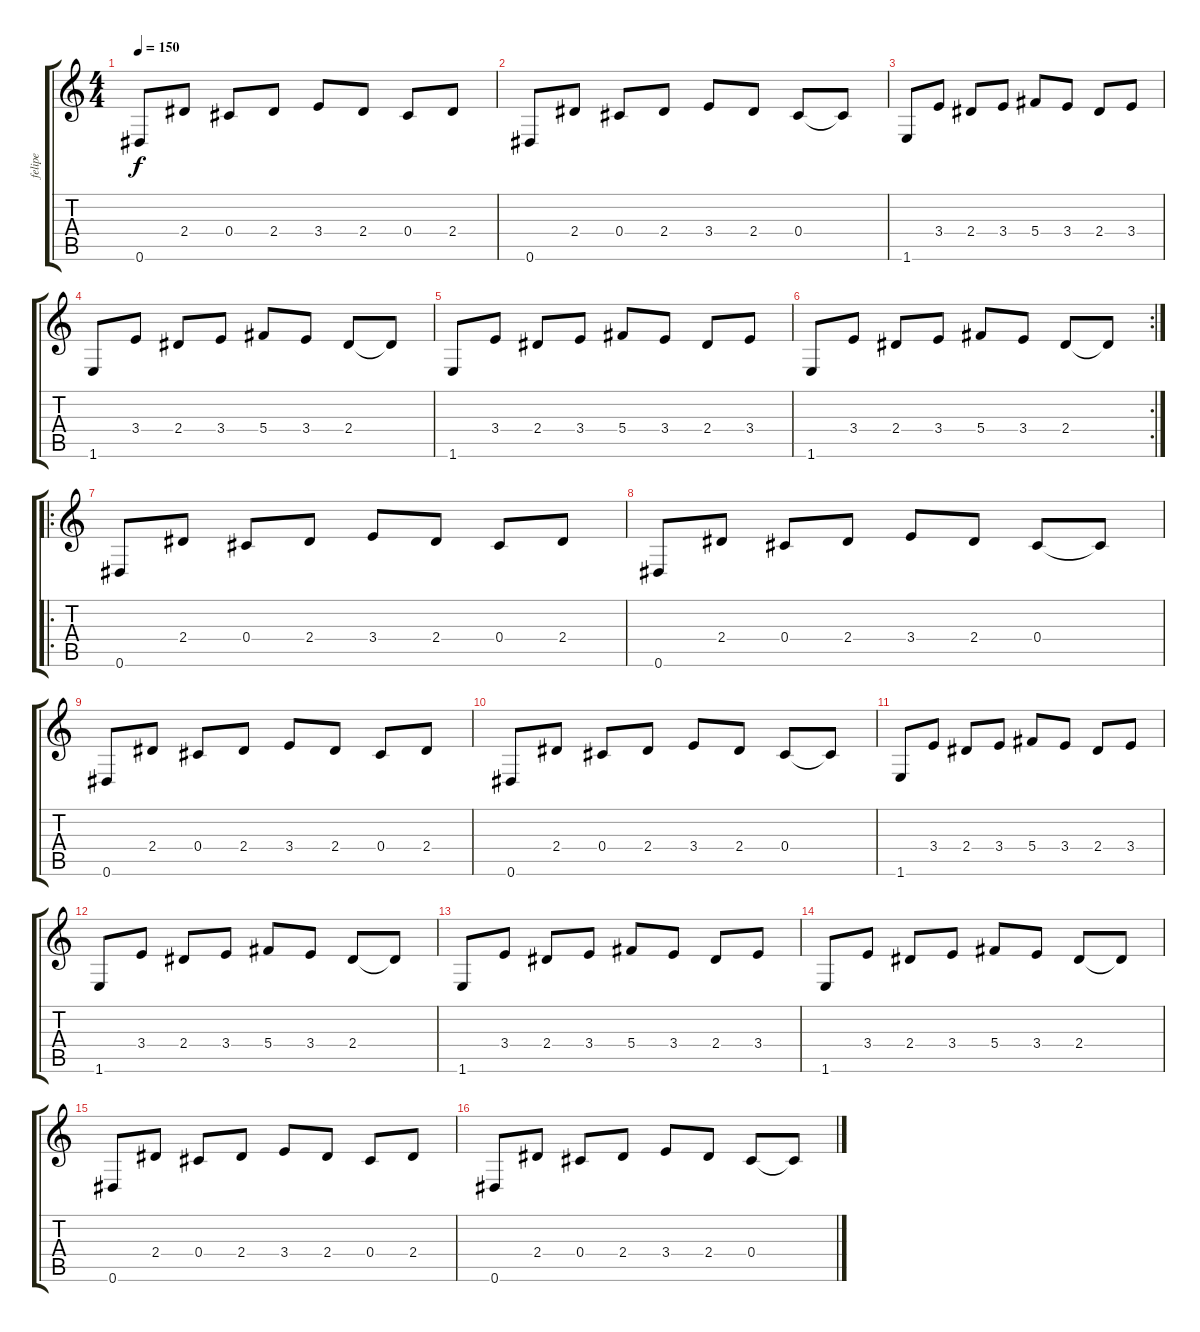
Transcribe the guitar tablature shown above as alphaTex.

\track ("felipe" "felipe") {instrument distortionguitar}
\staff {score tabs}
\tuning (Eb4 Bb3 Gb3 Db3 Ab2 Eb2) {hide}
\ts (4 4)
\tempo 150
\clef g2
\ks c
0.6.8{dy f} 2.4.8 0.4.8 2.4.8 3.4.8 2.4.8 0.4.8 2.4.8 |
0.6.8 2.4.8 0.4.8 2.4.8 3.4.8 2.4.8 0.4.8 0.4{t}.8 |
1.6.8 3.4.8 2.4.8 3.4.8 5.4.8 3.4.8 2.4.8 3.4.8 |
1.6.8 3.4.8 2.4.8 3.4.8 5.4.8 3.4.8 2.4.8 2.4{t}.8 |
1.6.8 3.4.8 2.4.8 3.4.8 5.4.8 3.4.8 2.4.8 3.4.8 |
\rc 2
1.6.8 3.4.8 2.4.8 3.4.8 5.4.8 3.4.8 2.4.8 2.4{t}.8 |
\ro
0.6.8 2.4.8 0.4.8 2.4.8 3.4.8 2.4.8 0.4.8 2.4.8 |
0.6.8 2.4.8 0.4.8 2.4.8 3.4.8 2.4.8 0.4.8 0.4{t}.8 |
0.6.8 2.4.8 0.4.8 2.4.8 3.4.8 2.4.8 0.4.8 2.4.8 |
0.6.8 2.4.8 0.4.8 2.4.8 3.4.8 2.4.8 0.4.8 0.4{t}.8 |
1.6.8 3.4.8 2.4.8 3.4.8 5.4.8 3.4.8 2.4.8 3.4.8 |
1.6.8 3.4.8 2.4.8 3.4.8 5.4.8 3.4.8 2.4.8 2.4{t}.8 |
1.6.8 3.4.8 2.4.8 3.4.8 5.4.8 3.4.8 2.4.8 3.4.8 |
1.6.8 3.4.8 2.4.8 3.4.8 5.4.8 3.4.8 2.4.8 2.4{t}.8 |
0.6.8 2.4.8 0.4.8 2.4.8 3.4.8 2.4.8 0.4.8 2.4.8 |
0.6.8 2.4.8 0.4.8 2.4.8 3.4.8 2.4.8 0.4.8 0.4{t}.8
